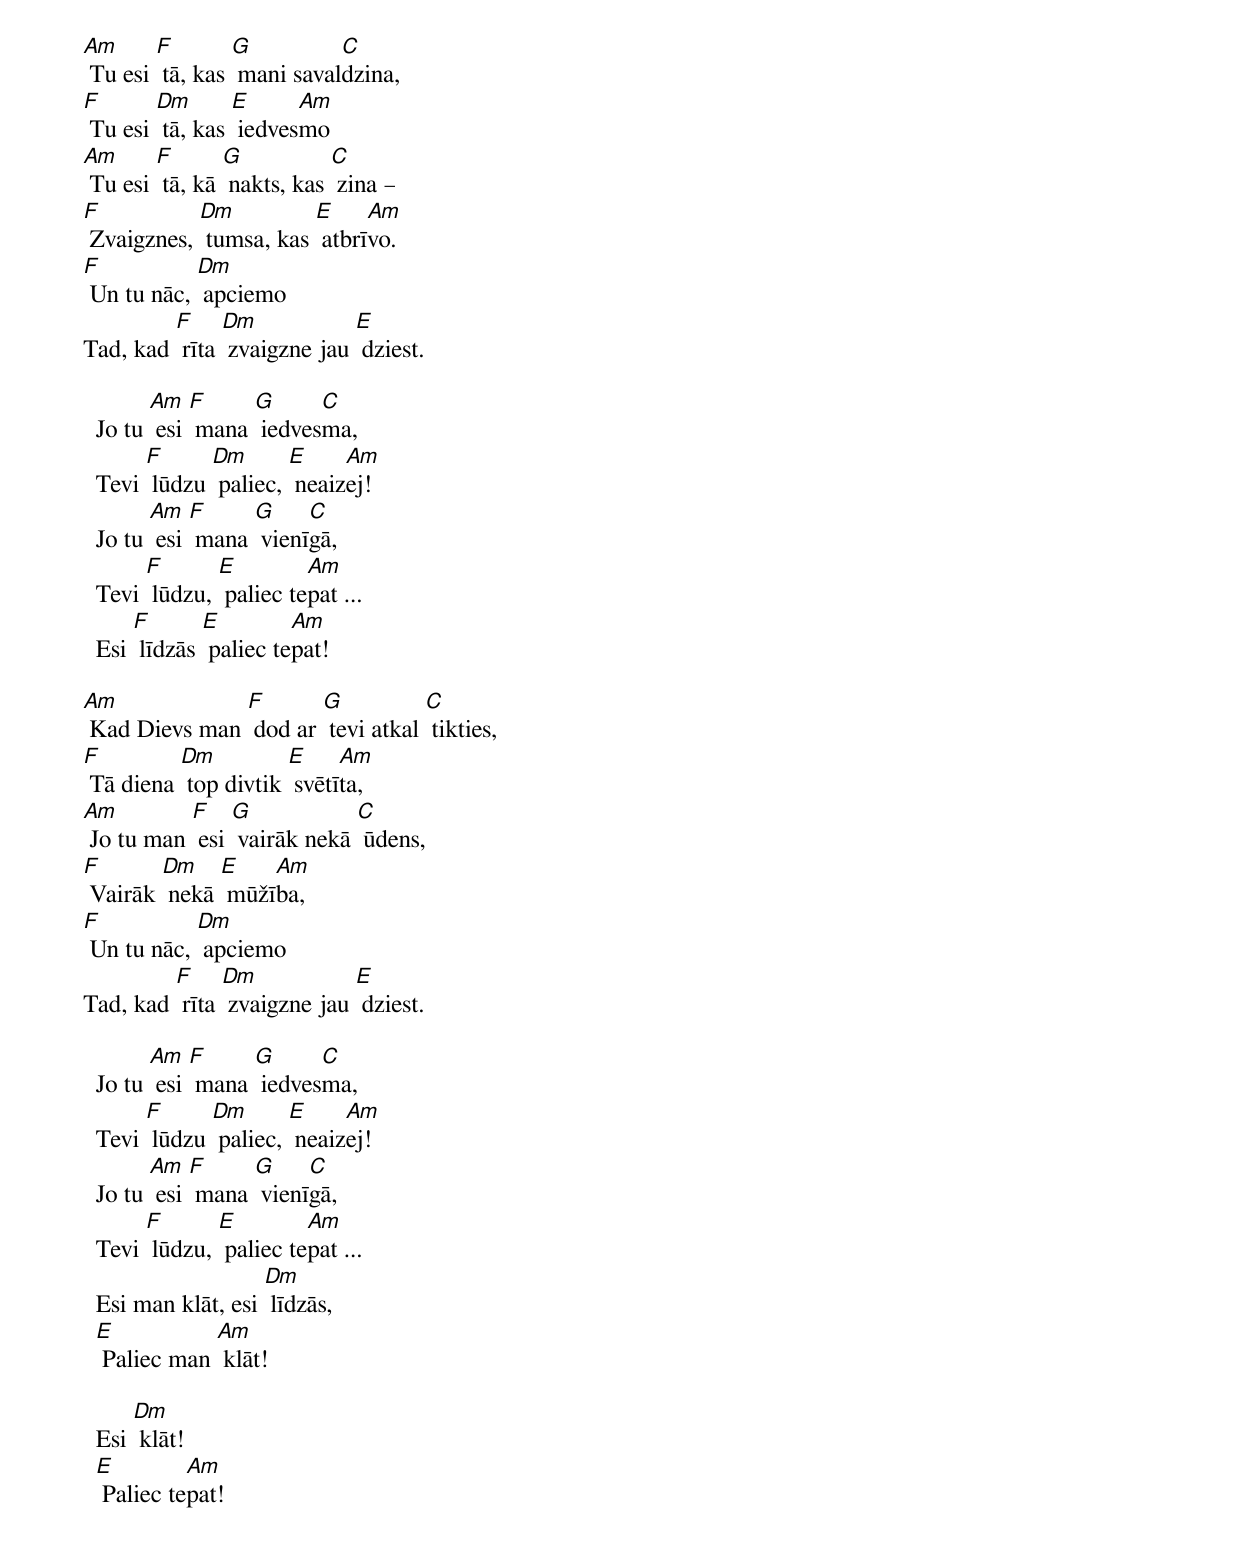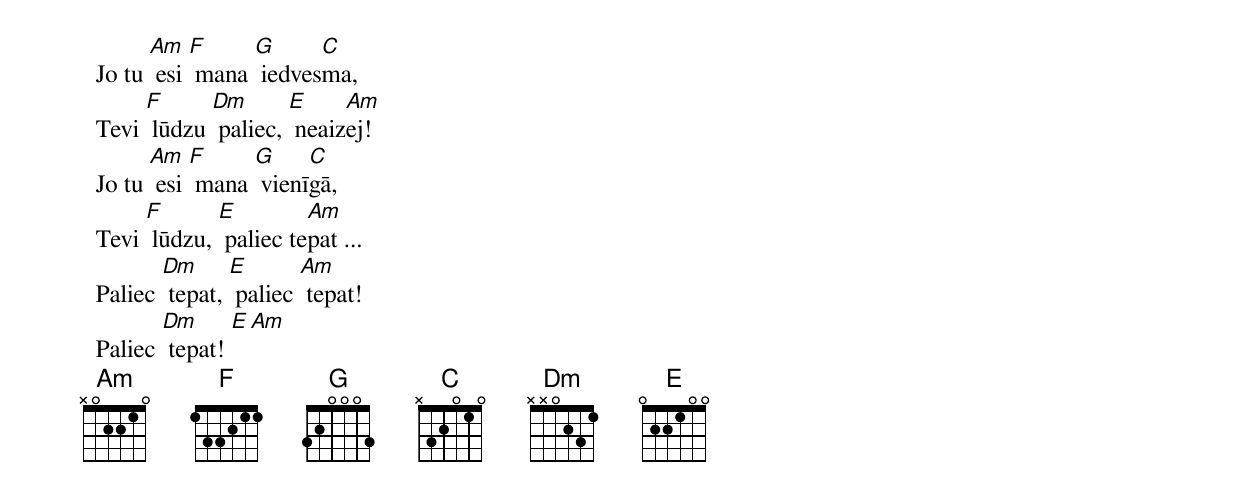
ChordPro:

[Am] Tu esi [F] tā, kas [G] mani saval[C]dzina,
[F] Tu esi [Dm] tā, kas [E] iedves[Am]mo
[Am] Tu esi [F] tā, kā [G] nakts, kas [C] zina –
[F] Zvaigznes, [Dm] tumsa, kas [E] atbrī[Am]vo.
[F] Un tu nāc, [Dm] apciemo
Tad, kad [F] rīta [Dm] zvaigzne jau [E] dziest.

  Jo tu [Am] esi [F] mana [G] iedves[C]ma,
  Tevi [F] lūdzu [Dm] paliec, [E] neaiz[Am]ej!
  Jo tu [Am] esi [F] mana [G] vienī[C]gā,
  Tevi [F] lūdzu, [E] paliec te[Am]pat ...
  Esi [F] līdzās [E] paliec te[Am]pat!

[Am] Kad Dievs man [F] dod ar [G] tevi atkal [C] tikties,
[F] Tā diena [Dm] top divtik [E] svētī[Am]ta,
[Am] Jo tu man [F] esi [G] vairāk nekā [C] ūdens,
[F] Vairāk [Dm] nekā [E] mūžī[Am]ba,
[F] Un tu nāc, [Dm] apciemo
Tad, kad [F] rīta [Dm] zvaigzne jau [E] dziest.

  Jo tu [Am] esi [F] mana [G] iedves[C]ma,
  Tevi [F] lūdzu [Dm] paliec, [E] neaiz[Am]ej!
  Jo tu [Am] esi [F] mana [G] vienī[C]gā,
  Tevi [F] lūdzu, [E] paliec te[Am]pat ...
  Esi man klāt, esi [Dm] līdzās,
  [E] Paliec man [Am] klāt!

  Esi [Dm] klāt!
  [E] Paliec te[Am]pat!

  Jo tu [Am] esi [F] mana [G] iedves[C]ma,
  Tevi [F] lūdzu [Dm] paliec, [E] neaiz[Am]ej!
  Jo tu [Am] esi [F] mana [G] vienī[C]gā,
  Tevi [F] lūdzu, [E] paliec te[Am]pat ...
  Paliec [Dm] tepat, [E] paliec [Am] tepat!
  Paliec [Dm] tepat! [E][Am]
